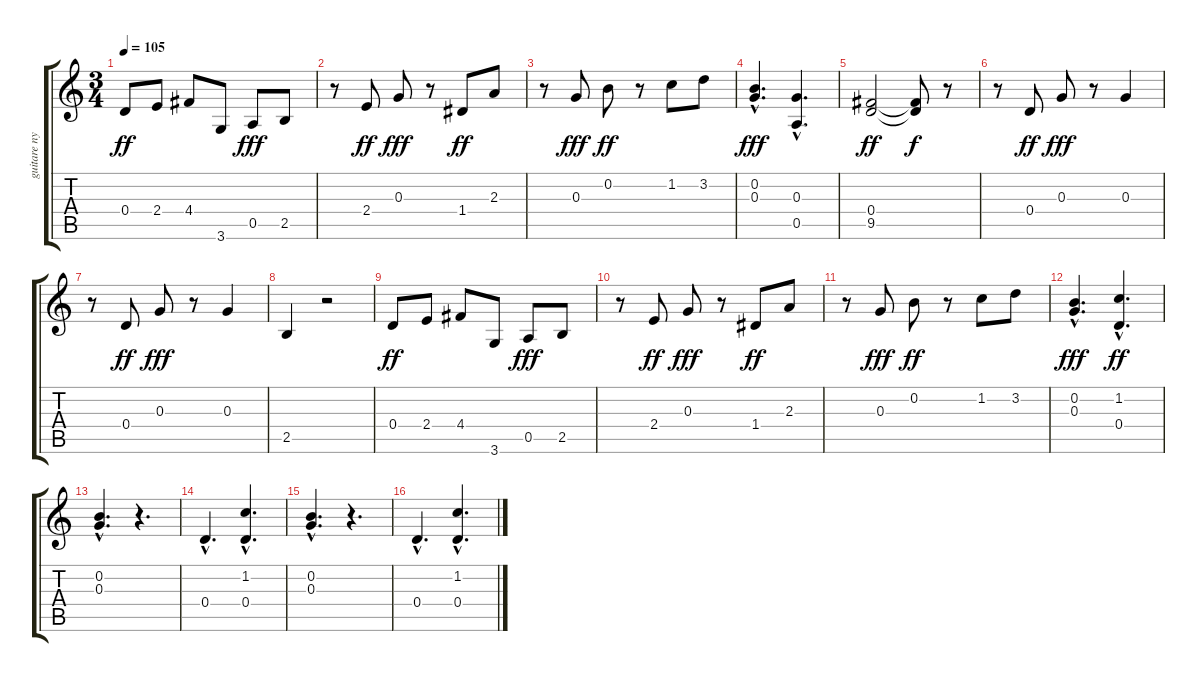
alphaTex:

\track ("guitare nylon" "guitare ny") {instrument acousticguitarnylon}
\staff {score tabs}
\tuning (E4 B3 G3 D3 A2 E2) {hide}
\ts (3 4)
\tempo 105
\clef g2
\ks c
0.4.8{dy ff} 2.4.8 4.4.8 3.6.8 0.5.8{dy fff} 2.5.8 |
r.8 2.4.8{dy ff} 0.3.8{dy fff} r.8 1.4.8{dy ff} 2.3.8 |
r.8 0.3.8{dy fff} 0.2.8{dy ff} r.8 1.2.8 3.2.8 |
(0.2{hac} 0.3{hac}).4{d dy fff} (0.3{hac} 0.5{hac}).4{d} |
(0.4 9.5).2{dy ff} (0.4{t} 9.5{t}).8{dy f} r.8 |
r.8 0.4.8{dy ff} 0.3.8{dy fff} r.8 0.3.4 |
r.8 0.4.8{dy ff} 0.3.8{dy fff} r.8 0.3.4 |
2.5.4 r.2 |
0.4.8{dy ff} 2.4.8 4.4.8 3.6.8 0.5.8{dy fff} 2.5.8 |
r.8 2.4.8{dy ff} 0.3.8{dy fff} r.8 1.4.8{dy ff} 2.3.8 |
r.8 0.3.8{dy fff} 0.2.8{dy ff} r.8 1.2.8 3.2.8 |
(0.2{hac} 0.3{hac}).4{d dy fff} (1.2{hac} 0.4{hac}).4{d dy ff} |
(0.2{hac} 0.3{hac}).4{d} r.4{d} |
0.4{hac}.4{d} (1.2{hac} 0.4{hac}).4{d} |
(0.2{hac} 0.3{hac}).4{d} r.4{d} |
0.4{hac}.4{d} (1.2{hac} 0.4{hac}).4{d}
